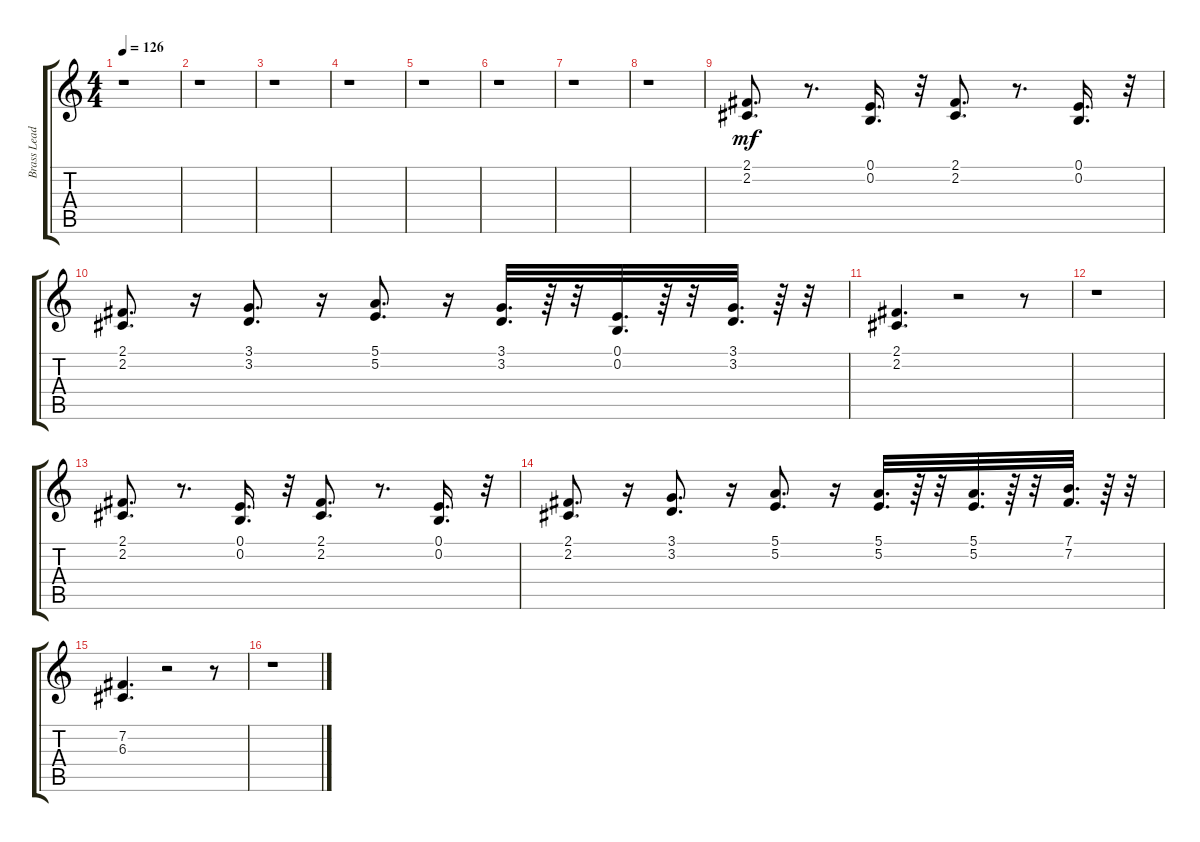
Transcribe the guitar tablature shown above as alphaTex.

\track ("Brass Lead" "Brass Lead") {instrument synthbrass2}
\staff {score tabs}
\tuning (E4 B3 G3 D3 A2 E2) {hide}
\ts (4 4)
\tempo 126
\clef g2
\ks c
r.1{dy mf} |
r.1 |
r.1 |
r.1 |
r.1 |
r.1 |
r.1 |
r.1 |
(2.1 2.2).8{d volume 12} r.8{d} (0.1 0.2).16{d} r.32 (2.1 2.2).8{d} r.8{d} (0.1 0.2).16{d} r.32 |
(2.1 2.2).8{d} r.16 (3.1 3.2).8{d} r.16 (5.1 5.2).8{d} r.16 (3.1 3.2).32{d} r.64 r.32 (0.1 0.2).32{d} r.64 r.32 (3.1 3.2).32{d} r.64 r.32 |
(2.1 2.2).4{d volume 12} r.2 r.8 |
r.1 |
(2.1 2.2).8{d volume 12} r.8{d} (0.1 0.2).16{d} r.32 (2.1 2.2).8{d} r.8{d} (0.1 0.2).16{d} r.32 |
(2.1 2.2).8{d} r.16 (3.1 3.2).8{d} r.16 (5.1 5.2).8{d} r.16 (5.1 5.2).32{d} r.64 r.32 (5.1 5.2).32{d} r.64 r.32 (7.1 7.2).32{d} r.64 r.32 |
(7.2 6.3).4{d volume 12} r.2 r.8 |
r.1
